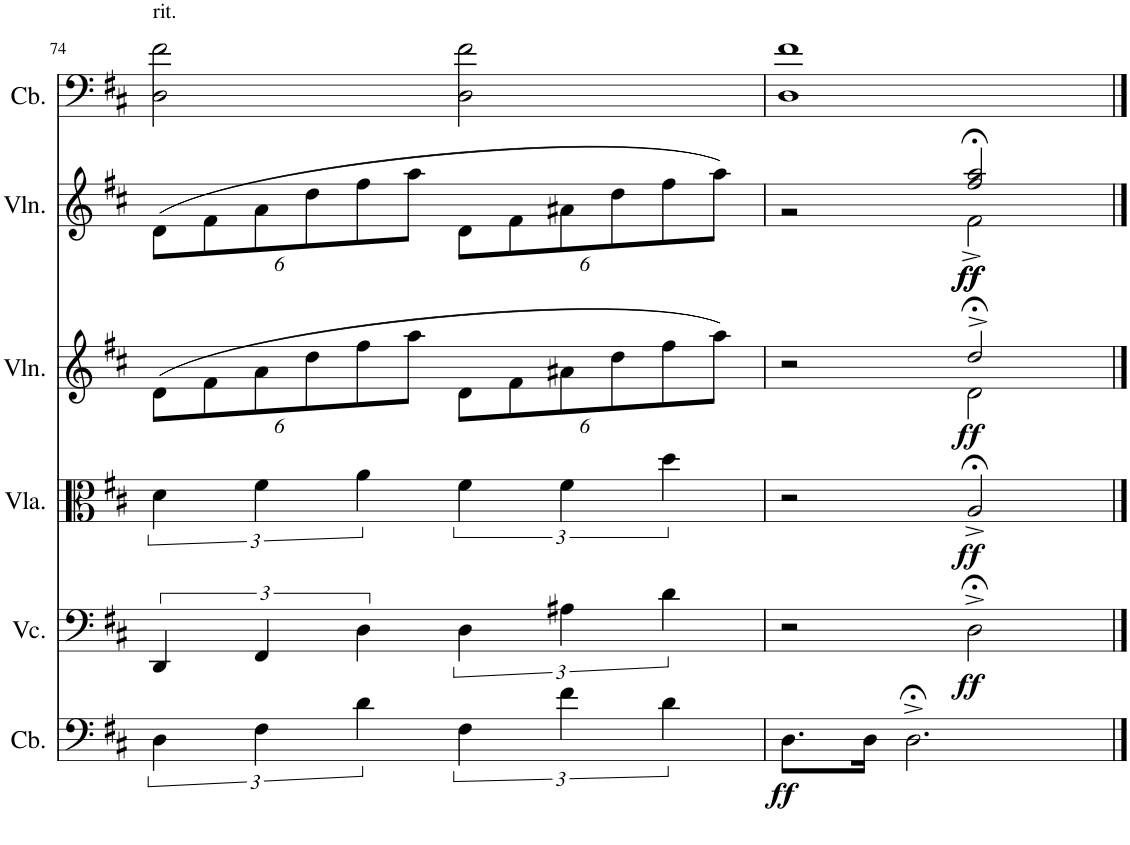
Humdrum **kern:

**kern	**dynam	**kern	**dynam	**kern	**dynam	**kern	**dynam	**kern	**dynam	**kern
*part6	*part6	*part5	*part5	*part4	*part4	*part3	*part3	*part2	*part2	*part1
*staff6	*staff6	*staff5	*staff5	*staff4	*staff4	*staff3	*staff3	*staff2	*staff2	*staff1
*I"Contrabass	*	*I"Violoncello	*	*I"Viola	*	*I"Violin	*	*I"Violin	*	*I"Contrabass
*I'Cb.	*	*I'Vc.	*	*I'Vla.	*	*I'Vln.	*	*I'Vln.	*	*I'Cb.
!!LO:PB:g=z
*clefF4	*	*clefF4	*	*clefC3	*	*clefG2	*	*clefG2	*	*clefF4
*Trd7c12	*	*	*	*	*	*	*	*	*	*Trd7c12
*k[f#c#]	*	*k[f#c#]	*	*k[f#c#]	*	*k[f#c#]	*	*k[f#c#]	*	*k[f#c#]
*M4/4	*	*M4/4	*	*M4/4	*	*M4/4	*	*M4/4	*	*M4/4
*	*	*	*	*	*	*Xbrackettup	*	*Xbrackettup	*	*
=74	=74	=74	=74	=74	=74	=74	=74	=74	=74	=74
!	!	!	!	!	!	!	!	!	!	!LO:TX:a:t=rit.
6D\	.	6DD/	.	6d\	.	(12d\L	.	(12d\L	.	2D\ 2f#\
.	.	.	.	.	.	12f#\	.	12f#\	.	.
6F#\	.	6FF#/	.	6f#\	.	12a\	.	12a\	.	.
.	.	.	.	.	.	12dd\	.	12dd\	.	.
6d\	.	6D\	.	6a\	.	12ff#\	.	12ff#\	.	.
.	.	.	.	.	.	12aa\J	.	12aa\J	.	.
6F#\	.	6D\	.	6f#\	.	12d\L	.	12d\L	.	2D\ 2f#\
.	.	.	.	.	.	12f#\	.	12f#\	.	.
6f#\	.	6A#X\	.	6f#\	.	12a#X\	.	12a#X\	.	.
.	.	.	.	.	.	12dd\	.	12dd\	.	.
6d\	.	6d\	.	6dd\	.	12ff#\	.	12ff#\	.	.
.	.	.	.	.	.	12aa\J)	.	12aa\J)	.	.
=75	=75	=75	=75	=75	=75	=75	=75	=75	=75	=75
*	*	*	*	*	*	*^	*	*^	*	*
!	!LO:DY:b	!	!	!	!	!	!	!	!	!	!	!
8.D\L	ff	2r	.	2r	.	2r	2ryy	.	2ryy	2r	.	1D 1f#
16D\Jk	.	.	.	.	.	.	.	.	.	.	.	.
2.D;<^\	.	.	.	.	.	.	.	.	.	.	.	.
!	!	!	!LO:DY:b	!	!LO:DY:b	!	!	!LO:DY:b	!	!	!LO:DY:b	!
!	!	!	!	!	!	!	!	!	!	!	!LO:DY:n=1:b	!
.	.	2D;<^\	ff	2A;<^/	ff	2dd;<^/	2d\	ff	2ff#/;< 2aa/;<	2f#^\	ff ff	.
*	*	*	*	*	*	*v	*v	*	*	*	*	*
*	*	*	*	*	*	*	*	*v	*v	*	*
==	==	==	==	==	==	==	==	==	==	==
*-	*-	*-	*-	*-	*-	*-	*-	*-	*-	*-
